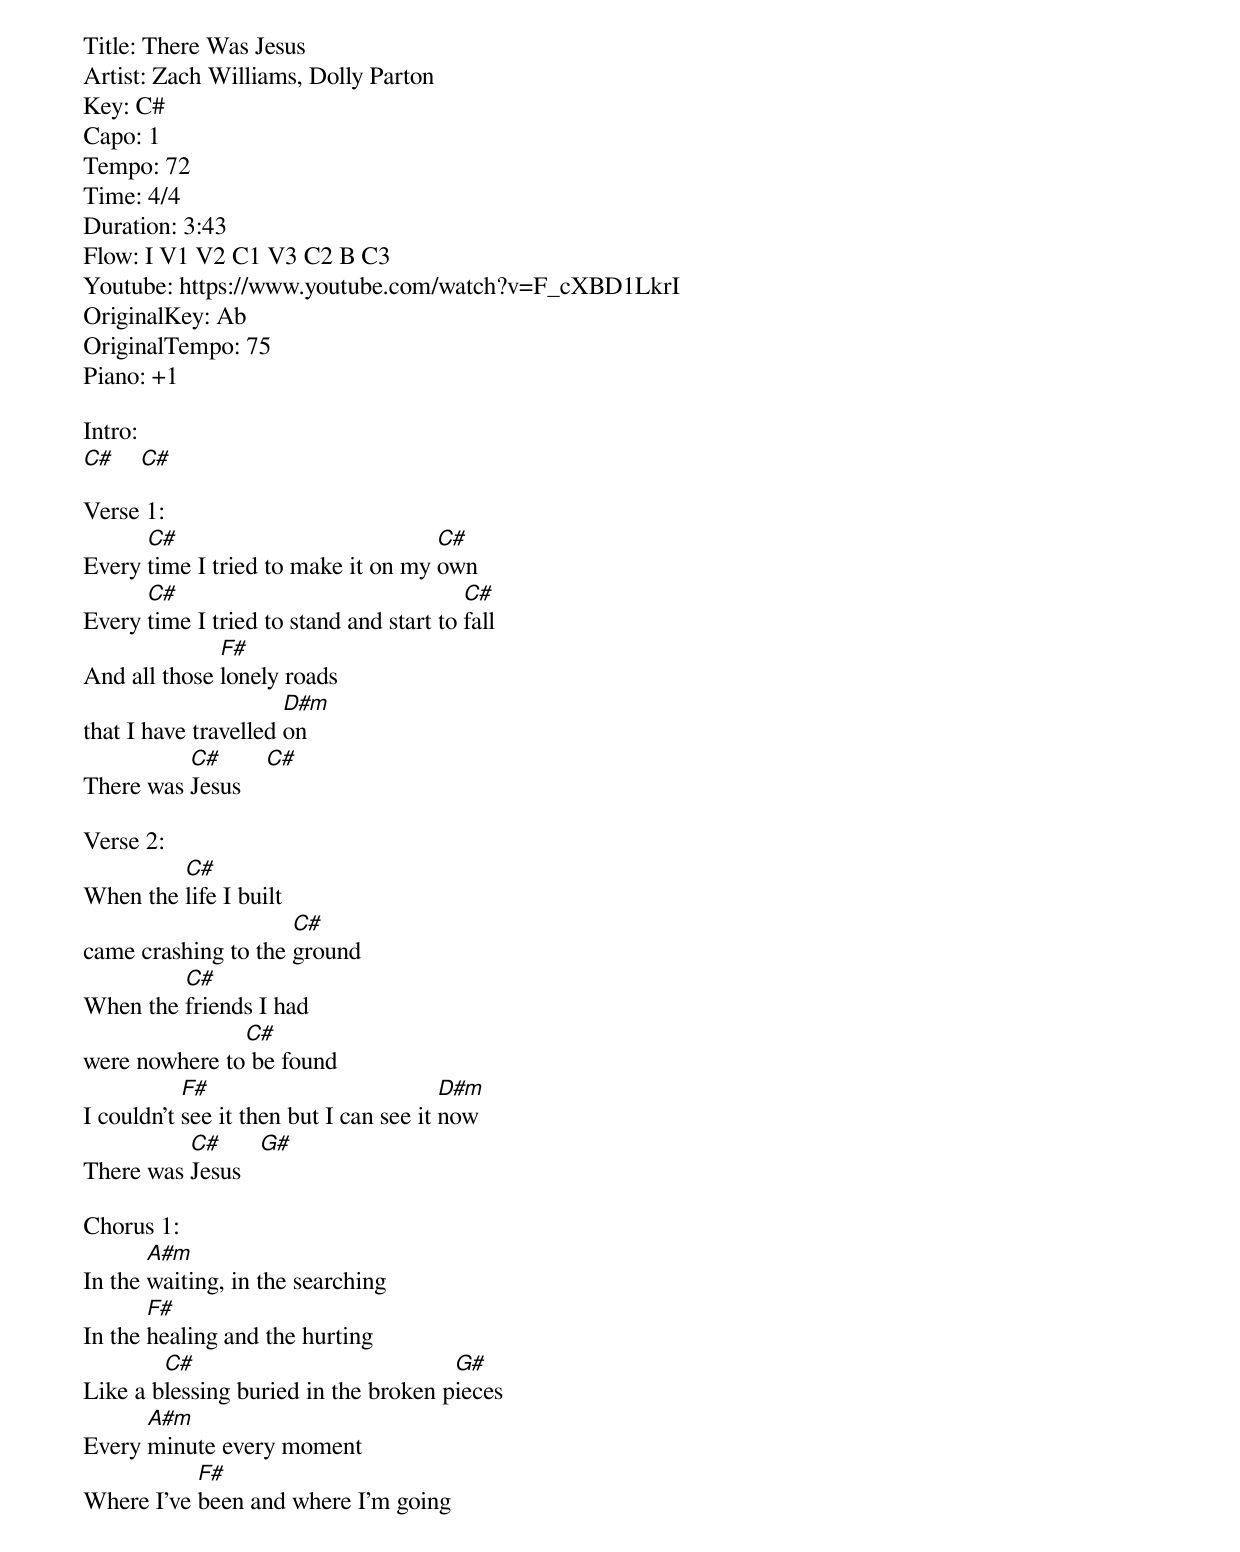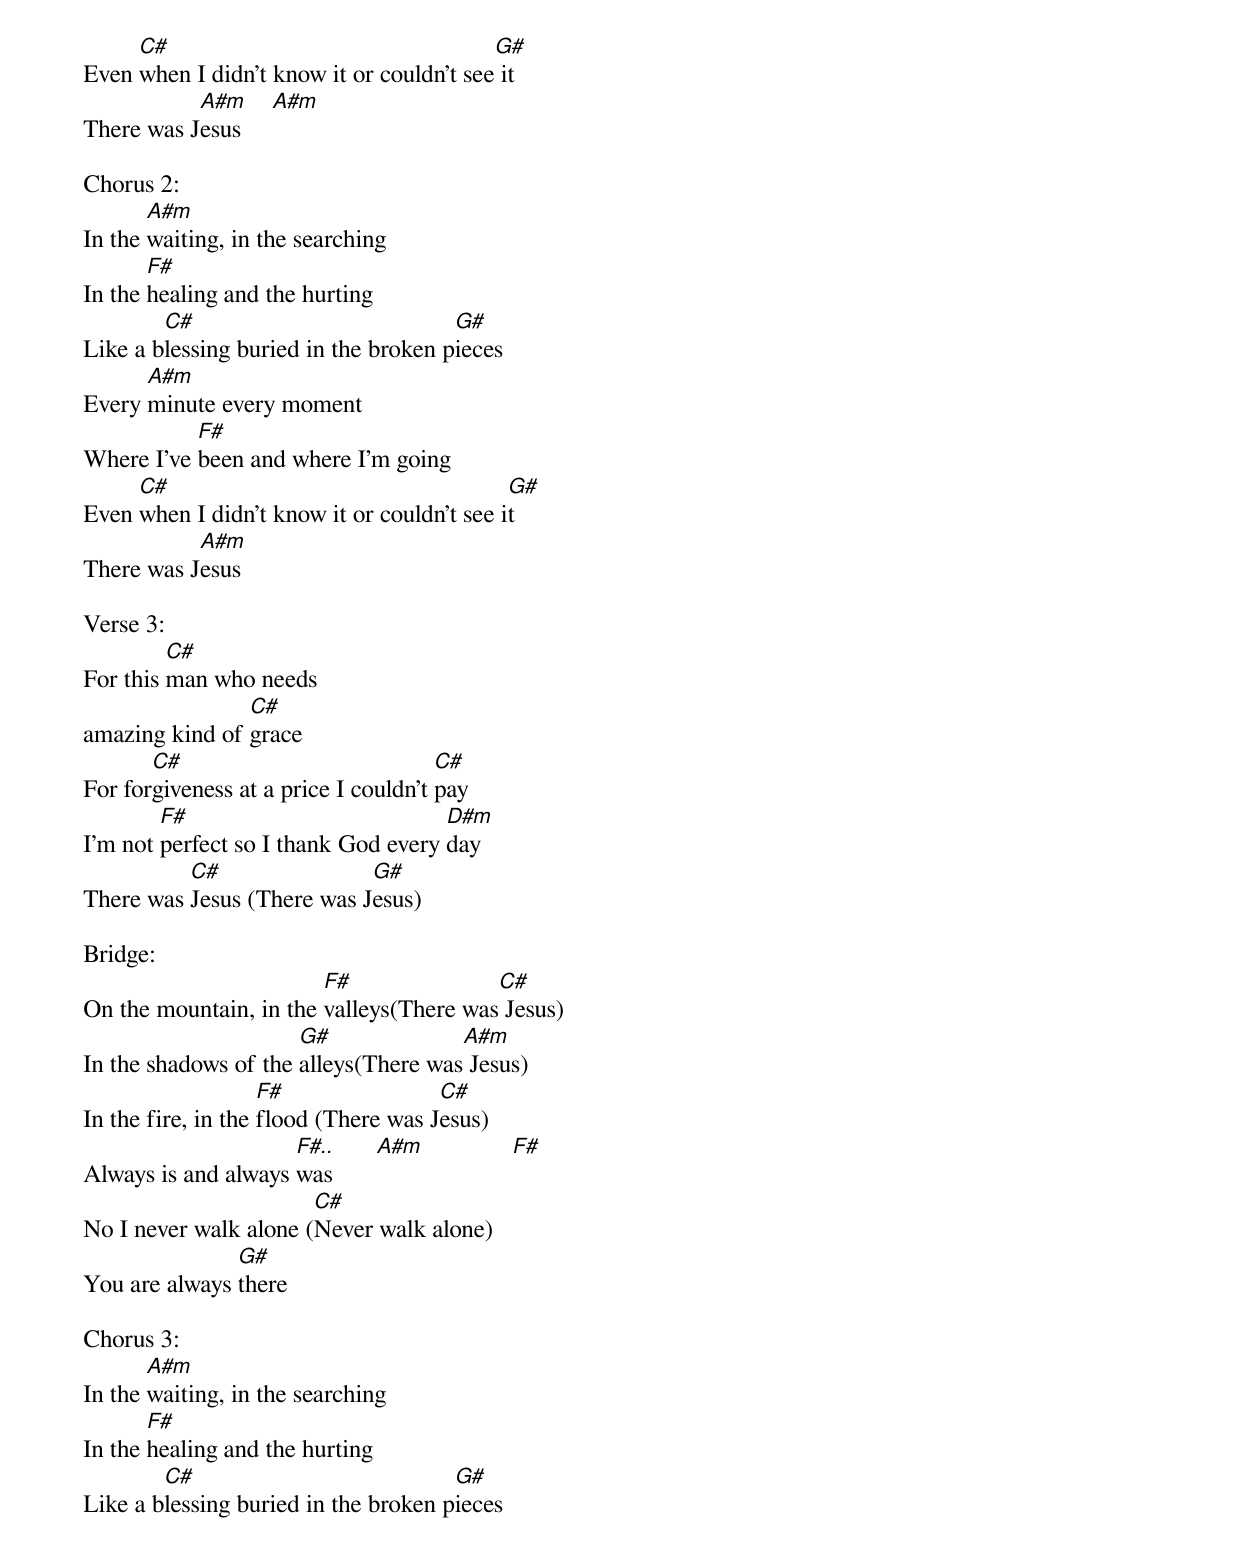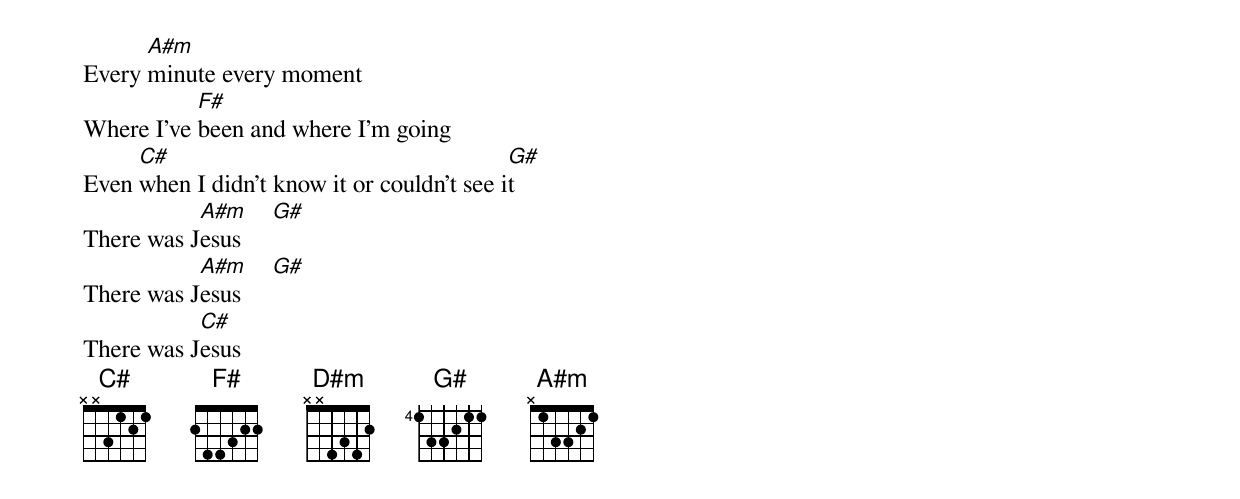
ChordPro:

Title: There Was Jesus
Artist: Zach Williams, Dolly Parton
Key: C#
Capo: 1
Tempo: 72
Time: 4/4
Duration: 3:43
Flow: I V1 V2 C1 V3 C2 B C3
Youtube: https://www.youtube.com/watch?v=F_cXBD1LkrI
OriginalKey: Ab
OriginalTempo: 75
Piano: +1

Intro:
[C#]    [C#]

Verse 1:
Every [C#]time I tried to make it on my [C#]own
Every [C#]time I tried to stand and start to [C#]fall
And all those [F#]lonely roads
that I have travelled [D#m]on
There was [C#]Jesus    [C#]

Verse 2:
When the [C#]life I built
came crashing to the [C#]ground
When the [C#]friends I had
were nowhere to[C#] be found
I couldn't [F#]see it then but I can see it [D#m]now
There was [C#]Jesus   [G#]

Chorus 1:
In the [A#m]waiting, in the searching
In the [F#]healing and the hurting
Like a b[C#]lessing buried in the broken p[G#]ieces
Every [A#m]minute every moment
Where I've [F#]been and where I'm going
Even [C#]when I didn't know it or couldn't see[G#] it
There was J[A#m]esus     [A#m]

Chorus 2:
In the [A#m]waiting, in the searching
In the [F#]healing and the hurting
Like a b[C#]lessing buried in the broken p[G#]ieces
Every [A#m]minute every moment
Where I've [F#]been and where I'm going
Even [C#]when I didn't know it or couldn't see i[G#]t
There was J[A#m]esus

Verse 3:
For this [C#]man who needs
amazing kind of [C#]grace
For for[C#]giveness at a price I couldn't [C#]pay
I'm not [F#]perfect so I thank God every [D#m]day
There was [C#]Jesus (There was J[G#]esus)

Bridge:
On the mountain, in the [F#]valleys(There was[C#] Jesus)
In the shadows of the [G#]alleys(There was[A#m] Jesus)
In the fire, in the [F#]flood (There was J[C#]esus)
Always is and always [F#..]was       [A#m]              [F#]
No I never walk alone ([C#]Never walk alone)
You are always [G#]there

Chorus 3:
In the [A#m]waiting, in the searching
In the [F#]healing and the hurting
Like a b[C#]lessing buried in the broken p[G#]ieces
Every [A#m]minute every moment
Where I've [F#]been and where I'm going
Even [C#]when I didn't know it or couldn't see i[G#]t
There was J[A#m]esus     [G#]
There was J[A#m]esus     [G#]
There was J[C#]esus
